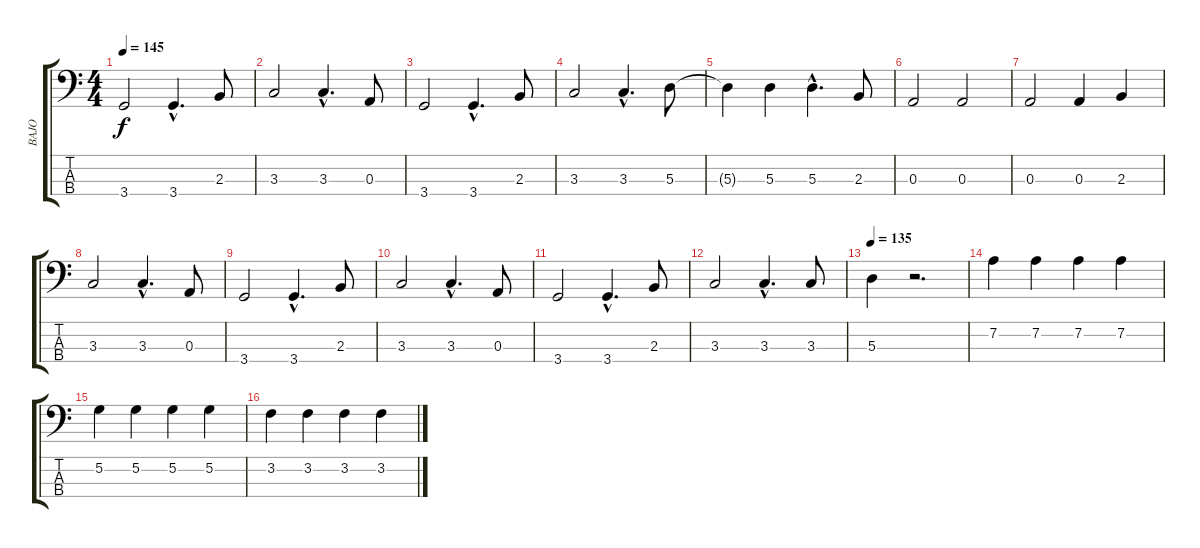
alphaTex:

\track ("BAJO" "BAJO") {instrument electricbassfinger}
\staff {score tabs}
\tuning (G2 D2 A1 E1) {hide}
\ts (4 4)
\tempo 145
\clef f4
\ks c
3.4.2{dy f} 3.4{hac}.4{d} 2.3.8 |
3.3.2 3.3{hac}.4{d} 0.3.8 |
3.4.2 3.4{hac}.4{d} 2.3.8 |
3.3.2 3.3{hac}.4{d} 5.3.8 |
5.3{t}.4 5.3.4 5.3{hac}.4{d} 2.3.8 |
0.3.2 0.3.2 |
0.3.2 0.3.4 2.3.4 |
3.3.2 3.3{hac}.4{d} 0.3.8 |
3.4.2 3.4{hac}.4{d} 2.3.8 |
3.3.2 3.3{hac}.4{d} 0.3.8 |
3.4.2 3.4{hac}.4{d} 2.3.8 |
3.3.2 3.3{hac}.4{d} 3.3.8 |
\tempo 135
5.3.4 r.2{d} |
7.2.4 7.2.4 7.2.4 7.2.4 |
5.2.4 5.2.4 5.2.4 5.2.4 |
3.2.4 3.2.4 3.2.4 3.2.4
